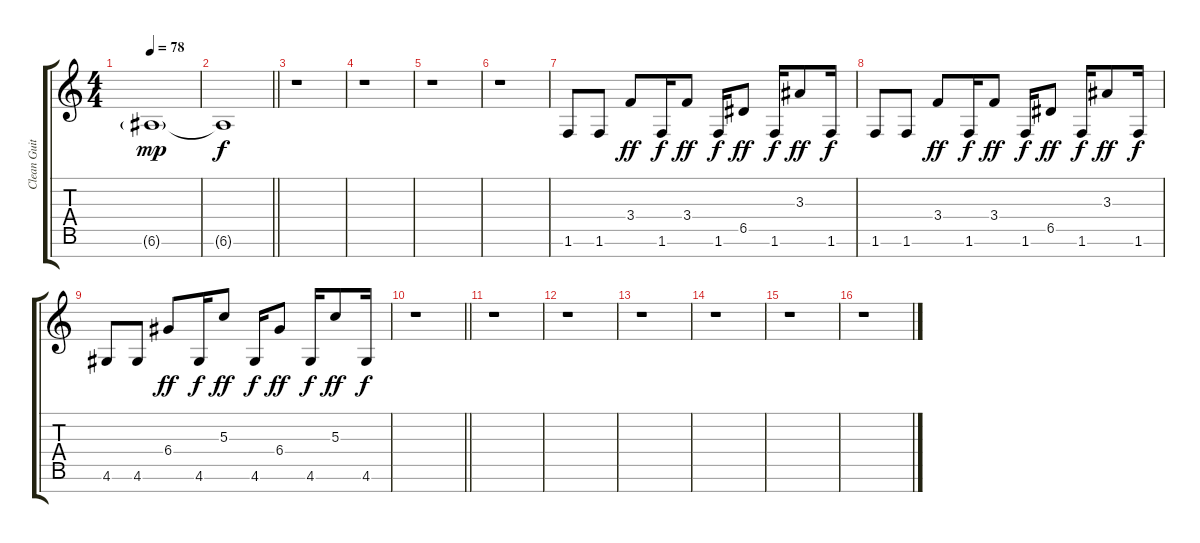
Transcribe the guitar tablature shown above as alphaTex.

\track ("Clean Guitar" "Clean Guit") {instrument electricguitarclean}
\staff {score tabs}
\tuning (E4 B3 G3 D3 A2 E2 B1) {hide}
\ts (4 4)
\tempo 78
\clef g2
\ks c
6.6{g}.1{dy mp volume 0} |
\barLineRight lightlight
6.6{t}.1{dy f} |
r.1 |
r.1 |
r.1 |
r.1 |
1.6.8{instrument distortionguitar} 1.6.8 3.4.8{dy ff} 1.6.16{dy f} 3.4.8{dy ff} 1.6.16{dy f} 6.5.8{dy ff} 1.6.16{dy f} 3.3.8{dy ff} 1.6.16{dy f} |
1.6.8 1.6.8 3.4.8{dy ff} 1.6.16{dy f} 3.4.8{dy ff} 1.6.16{dy f} 6.5.8{dy ff} 1.6.16{dy f} 3.3.8{dy ff} 1.6.16{dy f} |
4.6.8 4.6.8 6.4.8{dy ff} 4.6.16{dy f} 5.3.8{dy ff} 4.6.16{dy f} 6.4.8{dy ff} 4.6.16{dy f} 5.3.8{dy ff} 4.6.16{dy f} |
\barLineRight lightlight
r.1 |
r.1 |
r.1 |
r.1 |
r.1 |
r.1 |
r.1
